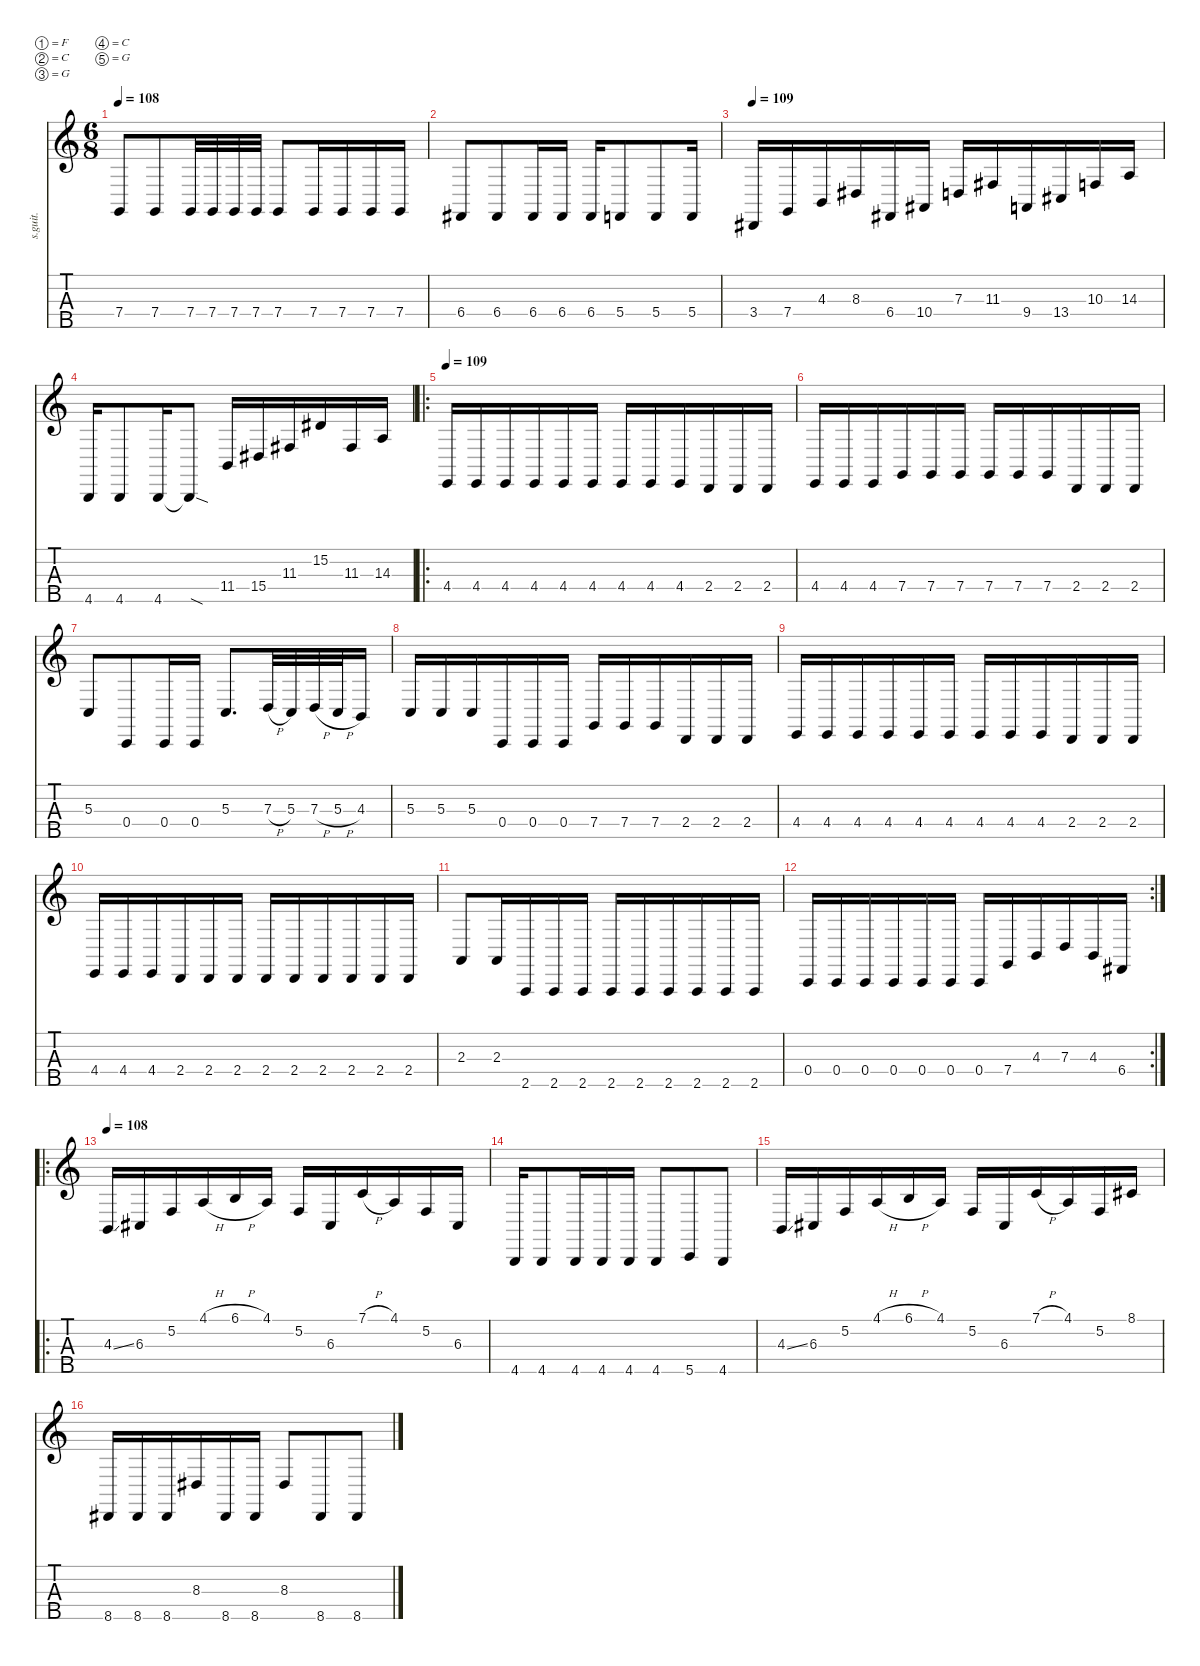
\defaultSystemsLayout 4
\hideDynamics
\bracketExtendMode nobrackets
\track ("Electric Bass" "s.guit.") {instrument electricbassfinger}
\staff {score tabs}
\tuning (F2 C2 G1 C1 G0)
\ts (6 8)
\tempo 108
\clef g2
\ks c
7.4.8{lyrics (0 "") lyrics (1 "") lyrics (2 "") lyrics (3 "") lyrics (4 "") dy f} 7.4.8{lyrics (0 "") lyrics (1 "") lyrics (2 "") lyrics (3 "") lyrics (4 "")} 7.4.32{lyrics (0 "") lyrics (1 "") lyrics (2 "") lyrics (3 "") lyrics (4 "")} 7.4.32{lyrics (0 "") lyrics (1 "") lyrics (2 "") lyrics (3 "") lyrics (4 "")} 7.4.32{lyrics (0 "") lyrics (1 "") lyrics (2 "") lyrics (3 "") lyrics (4 "")} 7.4.32{lyrics (0 "") lyrics (1 "") lyrics (2 "") lyrics (3 "") lyrics (4 "")} 7.4.8{lyrics (0 "") lyrics (1 "") lyrics (2 "") lyrics (3 "") lyrics (4 "")} 7.4.16{lyrics (0 "") lyrics (1 "") lyrics (2 "") lyrics (3 "") lyrics (4 "")} 7.4.16{lyrics (0 "") lyrics (1 "") lyrics (2 "") lyrics (3 "") lyrics (4 "")} 7.4.16{lyrics (0 "") lyrics (1 "") lyrics (2 "") lyrics (3 "") lyrics (4 "")} 7.4.16{lyrics (0 "") lyrics (1 "") lyrics (2 "") lyrics (3 "") lyrics (4 "")} |
6.4{acc #}.8{lyrics (0 "") lyrics (1 "") lyrics (2 "") lyrics (3 "") lyrics (4 "")} 6.4{acc #}.8{lyrics (0 "") lyrics (1 "") lyrics (2 "") lyrics (3 "") lyrics (4 "")} 6.4{acc #}.16{lyrics (0 "") lyrics (1 "") lyrics (2 "") lyrics (3 "") lyrics (4 "")} 6.4{acc #}.16{lyrics (0 "") lyrics (1 "") lyrics (2 "") lyrics (3 "") lyrics (4 "")} 6.4{acc #}.16{lyrics (0 "") lyrics (1 "") lyrics (2 "") lyrics (3 "") lyrics (4 "")} 5.4.8{lyrics (0 "") lyrics (1 "") lyrics (2 "") lyrics (3 "") lyrics (4 "")} 5.4.8{lyrics (0 "") lyrics (1 "") lyrics (2 "") lyrics (3 "") lyrics (4 "")} 5.4.16{lyrics (0 "") lyrics (1 "") lyrics (2 "") lyrics (3 "") lyrics (4 "")} |
\tempo 109
3.4{acc #}.16{lyrics (0 "") lyrics (1 "") lyrics (2 "") lyrics (3 "") lyrics (4 "")} 7.4.16{lyrics (0 "") lyrics (1 "") lyrics (2 "") lyrics (3 "") lyrics (4 "")} 4.3.16{lyrics (0 "") lyrics (1 "") lyrics (2 "") lyrics (3 "") lyrics (4 "")} 8.3{acc #}.16{lyrics (0 "") lyrics (1 "") lyrics (2 "") lyrics (3 "") lyrics (4 "")} 6.4{acc #}.16{lyrics (0 "") lyrics (1 "") lyrics (2 "") lyrics (3 "") lyrics (4 "")} 10.4{acc #}.16{lyrics (0 "") lyrics (1 "") lyrics (2 "") lyrics (3 "") lyrics (4 "")} 7.3.16{lyrics (0 "") lyrics (1 "") lyrics (2 "") lyrics (3 "") lyrics (4 "")} 11.3{acc #}.16{lyrics (0 "") lyrics (1 "") lyrics (2 "") lyrics (3 "") lyrics (4 "")} 9.4.16{lyrics (0 "") lyrics (1 "") lyrics (2 "") lyrics (3 "") lyrics (4 "")} 13.4{acc #}.16{lyrics (0 "") lyrics (1 "") lyrics (2 "") lyrics (3 "") lyrics (4 "")} 10.3.16{lyrics (0 "") lyrics (1 "") lyrics (2 "") lyrics (3 "") lyrics (4 "")} 14.3.16{lyrics (0 "") lyrics (1 "") lyrics (2 "") lyrics (3 "") lyrics (4 "")} |
4.5.16{lyrics (0 "") lyrics (1 "") lyrics (2 "") lyrics (3 "") lyrics (4 "")} 4.5.8{lyrics (0 "") lyrics (1 "") lyrics (2 "") lyrics (3 "") lyrics (4 "")} 4.5.16{lyrics (0 "") lyrics (1 "") lyrics (2 "") lyrics (3 "") lyrics (4 "")} 4.5{sod t}.8{lyrics (0 "") lyrics (1 "") lyrics (2 "") lyrics (3 "") lyrics (4 "")} 11.4.16{lyrics (0 "") lyrics (1 "") lyrics (2 "") lyrics (3 "") lyrics (4 "")} 15.4{acc #}.16{lyrics (0 "") lyrics (1 "") lyrics (2 "") lyrics (3 "") lyrics (4 "")} 11.3{acc #}.16{lyrics (0 "") lyrics (1 "") lyrics (2 "") lyrics (3 "") lyrics (4 "")} 15.2{acc #}.16{lyrics (0 "") lyrics (1 "") lyrics (2 "") lyrics (3 "") lyrics (4 "")} 11.3{acc #}.16{lyrics (0 "") lyrics (1 "") lyrics (2 "") lyrics (3 "") lyrics (4 "")} 14.3.16{lyrics (0 "") lyrics (1 "") lyrics (2 "") lyrics (3 "") lyrics (4 "")} |
\ro
\tempo 109
4.4.16{lyrics (0 "") lyrics (1 "") lyrics (2 "") lyrics (3 "") lyrics (4 "")} 4.4.16{lyrics (0 "") lyrics (1 "") lyrics (2 "") lyrics (3 "") lyrics (4 "")} 4.4.16{lyrics (0 "") lyrics (1 "") lyrics (2 "") lyrics (3 "") lyrics (4 "")} 4.4.16{lyrics (0 "") lyrics (1 "") lyrics (2 "") lyrics (3 "") lyrics (4 "")} 4.4.16{lyrics (0 "") lyrics (1 "") lyrics (2 "") lyrics (3 "") lyrics (4 "")} 4.4.16{lyrics (0 "") lyrics (1 "") lyrics (2 "") lyrics (3 "") lyrics (4 "")} 4.4.16{lyrics (0 "") lyrics (1 "") lyrics (2 "") lyrics (3 "") lyrics (4 "")} 4.4.16{lyrics (0 "") lyrics (1 "") lyrics (2 "") lyrics (3 "") lyrics (4 "")} 4.4.16{lyrics (0 "") lyrics (1 "") lyrics (2 "") lyrics (3 "") lyrics (4 "")} 2.4.16{lyrics (0 "") lyrics (1 "") lyrics (2 "") lyrics (3 "") lyrics (4 "")} 2.4.16{lyrics (0 "") lyrics (1 "") lyrics (2 "") lyrics (3 "") lyrics (4 "")} 2.4.16{lyrics (0 "") lyrics (1 "") lyrics (2 "") lyrics (3 "") lyrics (4 "")} |
4.4.16{lyrics (0 "") lyrics (1 "") lyrics (2 "") lyrics (3 "") lyrics (4 "")} 4.4.16{lyrics (0 "") lyrics (1 "") lyrics (2 "") lyrics (3 "") lyrics (4 "")} 4.4.16{lyrics (0 "") lyrics (1 "") lyrics (2 "") lyrics (3 "") lyrics (4 "")} 7.4.16{lyrics (0 "") lyrics (1 "") lyrics (2 "") lyrics (3 "") lyrics (4 "")} 7.4.16{lyrics (0 "") lyrics (1 "") lyrics (2 "") lyrics (3 "") lyrics (4 "")} 7.4.16{lyrics (0 "") lyrics (1 "") lyrics (2 "") lyrics (3 "") lyrics (4 "")} 7.4.16{lyrics (0 "") lyrics (1 "") lyrics (2 "") lyrics (3 "") lyrics (4 "")} 7.4.16{lyrics (0 "") lyrics (1 "") lyrics (2 "") lyrics (3 "") lyrics (4 "")} 7.4.16{lyrics (0 "") lyrics (1 "") lyrics (2 "") lyrics (3 "") lyrics (4 "")} 2.4.16{lyrics (0 "") lyrics (1 "") lyrics (2 "") lyrics (3 "") lyrics (4 "")} 2.4.16{lyrics (0 "") lyrics (1 "") lyrics (2 "") lyrics (3 "") lyrics (4 "")} 2.4.16{lyrics (0 "") lyrics (1 "") lyrics (2 "") lyrics (3 "") lyrics (4 "")} |
5.3.8{lyrics (0 "") lyrics (1 "") lyrics (2 "") lyrics (3 "") lyrics (4 "")} 0.4.8{lyrics (0 "") lyrics (1 "") lyrics (2 "") lyrics (3 "") lyrics (4 "")} 0.4.16{lyrics (0 "") lyrics (1 "") lyrics (2 "") lyrics (3 "") lyrics (4 "")} 0.4.16{lyrics (0 "") lyrics (1 "") lyrics (2 "") lyrics (3 "") lyrics (4 "")} 5.3.8{d lyrics (0 "") lyrics (1 "") lyrics (2 "") lyrics (3 "") lyrics (4 "")} 7.3{h}.32{lyrics (0 "") lyrics (1 "") lyrics (2 "") lyrics (3 "") lyrics (4 "")} 5.3.32{lyrics (0 "") lyrics (1 "") lyrics (2 "") lyrics (3 "") lyrics (4 "")} 7.3{h}.32{lyrics (0 "") lyrics (1 "") lyrics (2 "") lyrics (3 "") lyrics (4 "")} 5.3{h}.32{lyrics (0 "") lyrics (1 "") lyrics (2 "") lyrics (3 "") lyrics (4 "")} 4.3.16{lyrics (0 "") lyrics (1 "") lyrics (2 "") lyrics (3 "") lyrics (4 "")} |
5.3.16{lyrics (0 "") lyrics (1 "") lyrics (2 "") lyrics (3 "") lyrics (4 "")} 5.3.16{lyrics (0 "") lyrics (1 "") lyrics (2 "") lyrics (3 "") lyrics (4 "")} 5.3.16{lyrics (0 "") lyrics (1 "") lyrics (2 "") lyrics (3 "") lyrics (4 "")} 0.4.16{lyrics (0 "") lyrics (1 "") lyrics (2 "") lyrics (3 "") lyrics (4 "")} 0.4.16{lyrics (0 "") lyrics (1 "") lyrics (2 "") lyrics (3 "") lyrics (4 "")} 0.4.16{lyrics (0 "") lyrics (1 "") lyrics (2 "") lyrics (3 "") lyrics (4 "")} 7.4.16{lyrics (0 "") lyrics (1 "") lyrics (2 "") lyrics (3 "") lyrics (4 "")} 7.4.16{lyrics (0 "") lyrics (1 "") lyrics (2 "") lyrics (3 "") lyrics (4 "")} 7.4.16{lyrics (0 "") lyrics (1 "") lyrics (2 "") lyrics (3 "") lyrics (4 "")} 2.4.16{lyrics (0 "") lyrics (1 "") lyrics (2 "") lyrics (3 "") lyrics (4 "")} 2.4.16{lyrics (0 "") lyrics (1 "") lyrics (2 "") lyrics (3 "") lyrics (4 "")} 2.4.16{lyrics (0 "") lyrics (1 "") lyrics (2 "") lyrics (3 "") lyrics (4 "")} |
4.4.16{lyrics (0 "") lyrics (1 "") lyrics (2 "") lyrics (3 "") lyrics (4 "")} 4.4.16{lyrics (0 "") lyrics (1 "") lyrics (2 "") lyrics (3 "") lyrics (4 "")} 4.4.16{lyrics (0 "") lyrics (1 "") lyrics (2 "") lyrics (3 "") lyrics (4 "")} 4.4.16{lyrics (0 "") lyrics (1 "") lyrics (2 "") lyrics (3 "") lyrics (4 "")} 4.4.16{lyrics (0 "") lyrics (1 "") lyrics (2 "") lyrics (3 "") lyrics (4 "")} 4.4.16{lyrics (0 "") lyrics (1 "") lyrics (2 "") lyrics (3 "") lyrics (4 "")} 4.4.16{lyrics (0 "") lyrics (1 "") lyrics (2 "") lyrics (3 "") lyrics (4 "")} 4.4.16{lyrics (0 "") lyrics (1 "") lyrics (2 "") lyrics (3 "") lyrics (4 "")} 4.4.16{lyrics (0 "") lyrics (1 "") lyrics (2 "") lyrics (3 "") lyrics (4 "")} 2.4.16{lyrics (0 "") lyrics (1 "") lyrics (2 "") lyrics (3 "") lyrics (4 "")} 2.4.16{lyrics (0 "") lyrics (1 "") lyrics (2 "") lyrics (3 "") lyrics (4 "")} 2.4.16{lyrics (0 "") lyrics (1 "") lyrics (2 "") lyrics (3 "") lyrics (4 "")} |
4.4.16{lyrics (0 "") lyrics (1 "") lyrics (2 "") lyrics (3 "") lyrics (4 "")} 4.4.16{lyrics (0 "") lyrics (1 "") lyrics (2 "") lyrics (3 "") lyrics (4 "")} 4.4.16{lyrics (0 "") lyrics (1 "") lyrics (2 "") lyrics (3 "") lyrics (4 "")} 2.4.16{lyrics (0 "") lyrics (1 "") lyrics (2 "") lyrics (3 "") lyrics (4 "")} 2.4.16{lyrics (0 "") lyrics (1 "") lyrics (2 "") lyrics (3 "") lyrics (4 "")} 2.4.16{lyrics (0 "") lyrics (1 "") lyrics (2 "") lyrics (3 "") lyrics (4 "")} 2.4.16{lyrics (0 "") lyrics (1 "") lyrics (2 "") lyrics (3 "") lyrics (4 "")} 2.4.16{lyrics (0 "") lyrics (1 "") lyrics (2 "") lyrics (3 "") lyrics (4 "")} 2.4.16{lyrics (0 "") lyrics (1 "") lyrics (2 "") lyrics (3 "") lyrics (4 "")} 2.4.16{lyrics (0 "") lyrics (1 "") lyrics (2 "") lyrics (3 "") lyrics (4 "")} 2.4.16{lyrics (0 "") lyrics (1 "") lyrics (2 "") lyrics (3 "") lyrics (4 "")} 2.4.16{lyrics (0 "") lyrics (1 "") lyrics (2 "") lyrics (3 "") lyrics (4 "")} |
2.3.8{lyrics (0 "") lyrics (1 "") lyrics (2 "") lyrics (3 "") lyrics (4 "")} 2.3.16{lyrics (0 "") lyrics (1 "") lyrics (2 "") lyrics (3 "") lyrics (4 "")} 2.5.16{lyrics (0 "") lyrics (1 "") lyrics (2 "") lyrics (3 "") lyrics (4 "")} 2.5.16{lyrics (0 "") lyrics (1 "") lyrics (2 "") lyrics (3 "") lyrics (4 "")} 2.5.16{lyrics (0 "") lyrics (1 "") lyrics (2 "") lyrics (3 "") lyrics (4 "")} 2.5.16{lyrics (0 "") lyrics (1 "") lyrics (2 "") lyrics (3 "") lyrics (4 "")} 2.5.16{lyrics (0 "") lyrics (1 "") lyrics (2 "") lyrics (3 "") lyrics (4 "")} 2.5.16{lyrics (0 "") lyrics (1 "") lyrics (2 "") lyrics (3 "") lyrics (4 "")} 2.5.16{lyrics (0 "") lyrics (1 "") lyrics (2 "") lyrics (3 "") lyrics (4 "")} 2.5.16{lyrics (0 "") lyrics (1 "") lyrics (2 "") lyrics (3 "") lyrics (4 "")} 2.5.16{lyrics (0 "") lyrics (1 "") lyrics (2 "") lyrics (3 "") lyrics (4 "")} |
\rc 2
0.4.16{lyrics (0 "") lyrics (1 "") lyrics (2 "") lyrics (3 "") lyrics (4 "")} 0.4.16{lyrics (0 "") lyrics (1 "") lyrics (2 "") lyrics (3 "") lyrics (4 "")} 0.4.16{lyrics (0 "") lyrics (1 "") lyrics (2 "") lyrics (3 "") lyrics (4 "")} 0.4.16{lyrics (0 "") lyrics (1 "") lyrics (2 "") lyrics (3 "") lyrics (4 "")} 0.4.16{lyrics (0 "") lyrics (1 "") lyrics (2 "") lyrics (3 "") lyrics (4 "")} 0.4.16{lyrics (0 "") lyrics (1 "") lyrics (2 "") lyrics (3 "") lyrics (4 "")} 0.4.16{lyrics (0 "") lyrics (1 "") lyrics (2 "") lyrics (3 "") lyrics (4 "")} 7.4.16{lyrics (0 "") lyrics (1 "") lyrics (2 "") lyrics (3 "") lyrics (4 "")} 4.3.16{lyrics (0 "") lyrics (1 "") lyrics (2 "") lyrics (3 "") lyrics (4 "")} 7.3.16{lyrics (0 "") lyrics (1 "") lyrics (2 "") lyrics (3 "") lyrics (4 "")} 4.3.16{lyrics (0 "") lyrics (1 "") lyrics (2 "") lyrics (3 "") lyrics (4 "")} 6.4{acc #}.16{lyrics (0 "") lyrics (1 "") lyrics (2 "") lyrics (3 "") lyrics (4 "")} |
\ro
\tempo 108
4.3{ss}.16{lyrics (0 "") lyrics (1 "") lyrics (2 "") lyrics (3 "") lyrics (4 "")} 6.3{acc #}.16{lyrics (0 "") lyrics (1 "") lyrics (2 "") lyrics (3 "") lyrics (4 "")} 5.2.16{lyrics (0 "") lyrics (1 "") lyrics (2 "") lyrics (3 "") lyrics (4 "")} 4.1{h}.16{lyrics (0 "") lyrics (1 "") lyrics (2 "") lyrics (3 "") lyrics (4 "")} 6.1{h}.16{lyrics (0 "") lyrics (1 "") lyrics (2 "") lyrics (3 "") lyrics (4 "")} 4.1.16{lyrics (0 "") lyrics (1 "") lyrics (2 "") lyrics (3 "") lyrics (4 "")} 5.2.16{lyrics (0 "") lyrics (1 "") lyrics (2 "") lyrics (3 "") lyrics (4 "")} 6.3{acc #}.16{lyrics (0 "") lyrics (1 "") lyrics (2 "") lyrics (3 "") lyrics (4 "")} 7.1{h}.16{lyrics (0 "") lyrics (1 "") lyrics (2 "") lyrics (3 "") lyrics (4 "")} 4.1.16{lyrics (0 "") lyrics (1 "") lyrics (2 "") lyrics (3 "") lyrics (4 "")} 5.2.16{lyrics (0 "") lyrics (1 "") lyrics (2 "") lyrics (3 "") lyrics (4 "")} 6.3{acc #}.16{lyrics (0 "") lyrics (1 "") lyrics (2 "") lyrics (3 "") lyrics (4 "")} |
4.5.16{lyrics (0 "") lyrics (1 "") lyrics (2 "") lyrics (3 "") lyrics (4 "")} 4.5.8{lyrics (0 "") lyrics (1 "") lyrics (2 "") lyrics (3 "") lyrics (4 "")} 4.5.16{lyrics (0 "") lyrics (1 "") lyrics (2 "") lyrics (3 "") lyrics (4 "")} 4.5.16{lyrics (0 "") lyrics (1 "") lyrics (2 "") lyrics (3 "") lyrics (4 "")} 4.5.16{lyrics (0 "") lyrics (1 "") lyrics (2 "") lyrics (3 "") lyrics (4 "")} 4.5.8{lyrics (0 "") lyrics (1 "") lyrics (2 "") lyrics (3 "") lyrics (4 "")} 5.5.8{lyrics (0 "") lyrics (1 "") lyrics (2 "") lyrics (3 "") lyrics (4 "")} 4.5.8{lyrics (0 "") lyrics (1 "") lyrics (2 "") lyrics (3 "") lyrics (4 "")} |
4.3{ss}.16{lyrics (0 "") lyrics (1 "") lyrics (2 "") lyrics (3 "") lyrics (4 "")} 6.3{acc #}.16{lyrics (0 "") lyrics (1 "") lyrics (2 "") lyrics (3 "") lyrics (4 "")} 5.2.16{lyrics (0 "") lyrics (1 "") lyrics (2 "") lyrics (3 "") lyrics (4 "")} 4.1{h}.16{lyrics (0 "") lyrics (1 "") lyrics (2 "") lyrics (3 "") lyrics (4 "")} 6.1{h}.16{lyrics (0 "") lyrics (1 "") lyrics (2 "") lyrics (3 "") lyrics (4 "")} 4.1.16{lyrics (0 "") lyrics (1 "") lyrics (2 "") lyrics (3 "") lyrics (4 "")} 5.2.16{lyrics (0 "") lyrics (1 "") lyrics (2 "") lyrics (3 "") lyrics (4 "")} 6.3{acc #}.16{lyrics (0 "") lyrics (1 "") lyrics (2 "") lyrics (3 "") lyrics (4 "")} 7.1{h}.16{lyrics (0 "") lyrics (1 "") lyrics (2 "") lyrics (3 "") lyrics (4 "")} 4.1.16{lyrics (0 "") lyrics (1 "") lyrics (2 "") lyrics (3 "") lyrics (4 "")} 5.2.16{lyrics (0 "") lyrics (1 "") lyrics (2 "") lyrics (3 "") lyrics (4 "")} 8.1{acc #}.16{lyrics (0 "") lyrics (1 "") lyrics (2 "") lyrics (3 "") lyrics (4 "")} |
8.5{acc #}.16{lyrics (0 "") lyrics (1 "") lyrics (2 "") lyrics (3 "") lyrics (4 "")} 8.5{acc #}.16{lyrics (0 "") lyrics (1 "") lyrics (2 "") lyrics (3 "") lyrics (4 "")} 8.5{acc #}.16{lyrics (0 "") lyrics (1 "") lyrics (2 "") lyrics (3 "") lyrics (4 "")} 8.3{acc #}.16{lyrics (0 "") lyrics (1 "") lyrics (2 "") lyrics (3 "") lyrics (4 "")} 8.5{acc #}.16{lyrics (0 "") lyrics (1 "") lyrics (2 "") lyrics (3 "") lyrics (4 "")} 8.5{acc #}.16{lyrics (0 "") lyrics (1 "") lyrics (2 "") lyrics (3 "") lyrics (4 "")} 8.3{acc #}.8{lyrics (0 "") lyrics (1 "") lyrics (2 "") lyrics (3 "") lyrics (4 "")} 8.5{acc #}.8{lyrics (0 "") lyrics (1 "") lyrics (2 "") lyrics (3 "") lyrics (4 "")} 8.5{acc #}.8{lyrics (0 "") lyrics (1 "") lyrics (2 "") lyrics (3 "") lyrics (4 "")}
